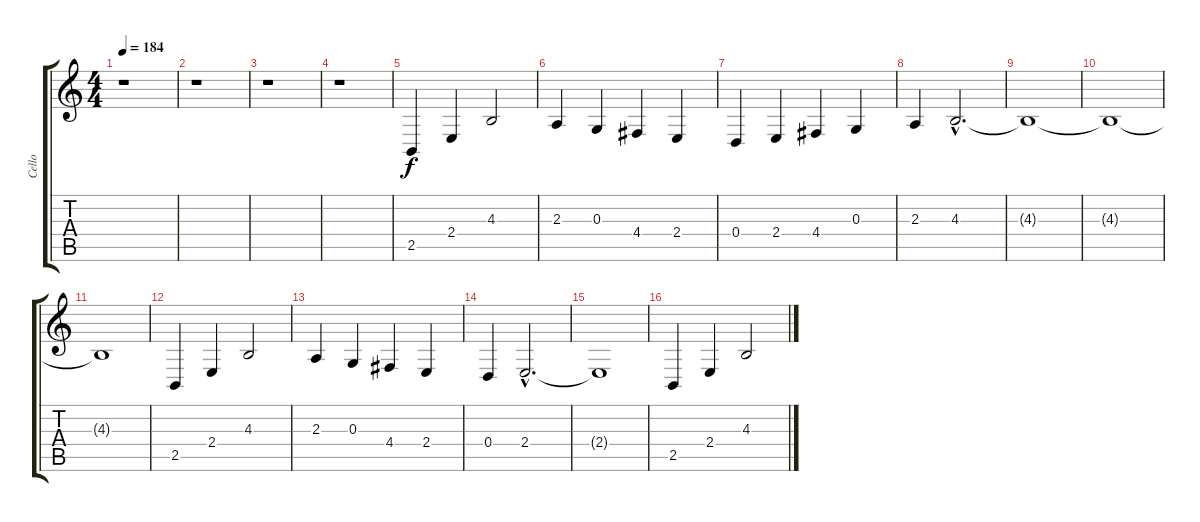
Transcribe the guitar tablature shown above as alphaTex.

\track ("Cello" "Cello") {instrument cello}
\staff {score tabs}
\tuning (E4 B3 G3 D3 A2 E2) {hide}
\ts (4 4)
\tempo 184
\tempo 164
\tempo 184
\clef g2
\ks c
r.1{dy f instrument cello} |
r.1 |
r.1 |
r.1 |
2.5.4 2.4.4 4.3.2 |
2.3.4 0.3.4 4.4.4 2.4.4 |
0.4.4 2.4.4 4.4.4 0.3.4 |
2.3.4 4.3{hac}.2{d volume 5} |
4.3{t}.1 |
4.3{t}.1{volume 0} |
4.3{t}.1 |
2.5.4{volume 8} 2.4.4 4.3.2 |
2.3.4 0.3.4 4.4.4 2.4.4 |
0.4.4 2.4{hac}.2{d volume 5} |
2.4{t}.1 |
2.5.4{volume 8} 2.4.4 4.3.2
